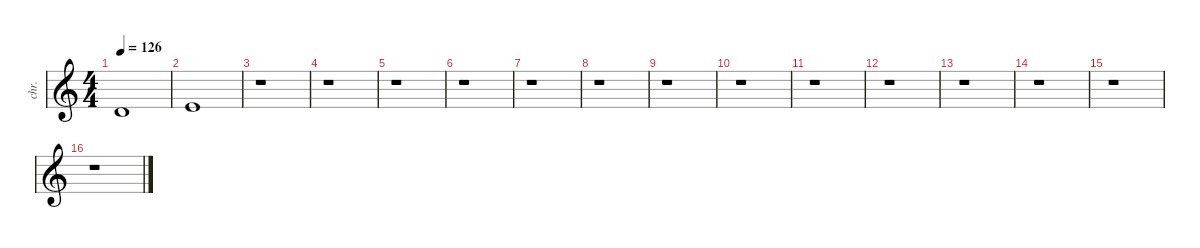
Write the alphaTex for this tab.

\defaultSystemsLayout 4
\hideDynamics
\bracketExtendMode nobrackets
\otherSystemsTrackNameOrientation horizontal
\track ("Choir" "chr.") {instrument choiraahs}
\staff {score}
\tuning (E4 B3 G3 D3 A2 E2)
\ts (4 4)
\tempo 126
\clef g2
\ks c
3.2.1{dy f beam Up} |
5.2.1{beam Up} |
r.1{beam Down} |
r.1{beam Down} |
r.1{beam Down} |
r.1{beam Down} |
r.1{beam Down} |
r.1{beam Down} |
r.1{beam Down} |
r.1{beam Down} |
r.1{beam Down} |
r.1{beam Down} |
r.1{beam Down} |
r.1{beam Down} |
r.1{beam Down} |
r.1{beam Down}
